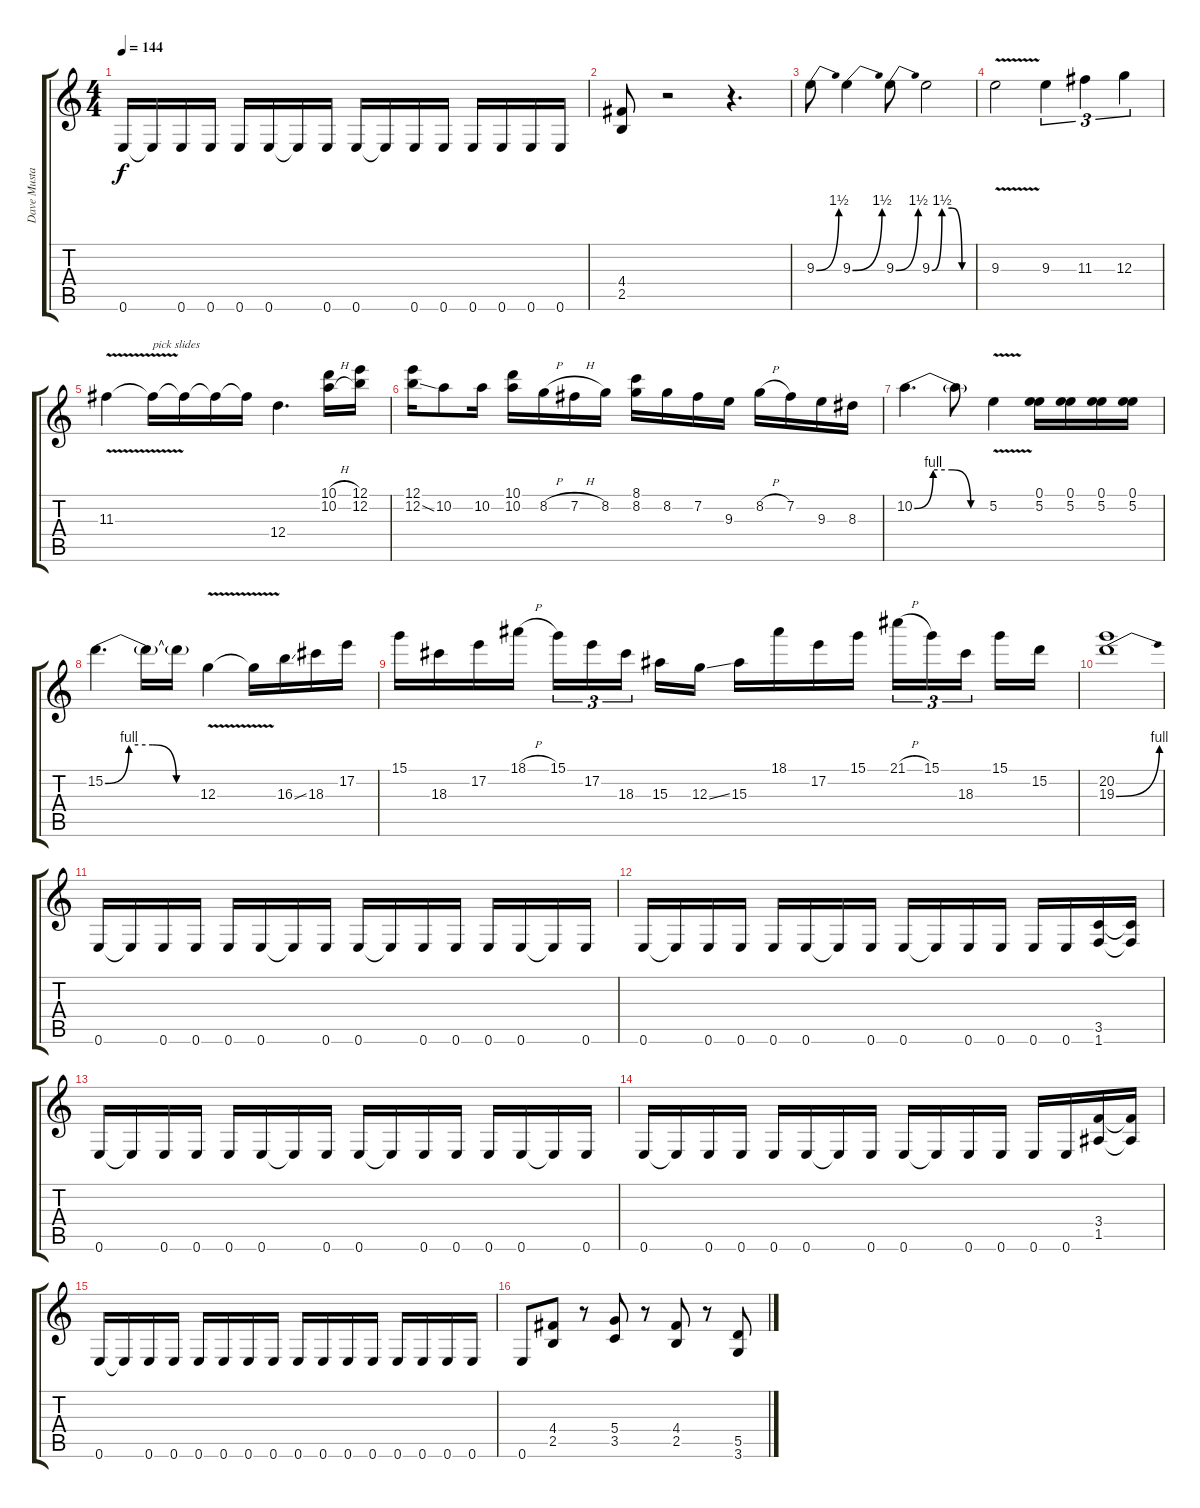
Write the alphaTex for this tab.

\track ("Dave Mustaine" "Dave Musta") {instrument distortionguitar}
\staff {score tabs}
\tuning (E4 B3 G3 D3 A2 E2) {hide}
\ts (4 4)
\tempo 144
\clef g2
\ks c
0.6.16{dy f} 0.6{t}.16 0.6.16 0.6.16 0.6.16 0.6.16 0.6{t}.16 0.6.16 0.6.16 0.6{t}.16 0.6.16 0.6.16 0.6.16 0.6.16 0.6.16 0.6.16 |
(4.4 2.5).8 r.2 r.4{d} |
9.3{be (bend 0 0 60 6)}.8 9.3{be (bend 0 0 60 6)}.4 9.3{be (bend 0 0 60 6)}.8 9.3{be (custom 0 0 15 6 30 6 45 0 60 0)}.2 |
9.3{v}.2 9.3.4{tu (3 2)} 11.3.4{tu (3 2)} 12.3.4{tu (3 2)} |
11.3{v}.4 11.3{t}.16{txt "pick slides"} 11.3{t}.16 11.3{t}.16 11.3{t}.16 12.4.4{d} (10.1{h} 10.2{h}).16 (12.1 12.2).16 |
(12.1 12.2{ss}).16 10.2.8 10.2.16 (10.1 10.2).16 8.2{h}.16 7.2{h}.16 8.2.16 (8.1 8.2).16 8.2.16 7.2.16 9.3.16 8.2{h}.16 7.2.16 9.3.16 8.3.16 |
10.2{be (custom 0 0 15 4 30 4 45 0 60 0)}.4{d} 10.2{t}.8 5.2{v}.4 (0.1 5.2).16 (0.1 5.2).16 (0.1 5.2).16 (0.1 5.2).16 |
15.2{be (custom 0 0 15 4 30 4 45 0 60 0)}.4{d} 15.2{t}.16 15.2{t}.16 12.3{v}.4 12.3{t}.16 16.3{ss}.16 18.3.16 17.2.16 |
15.1.16 18.3.16 17.2.16 18.1{h}.16 15.1.16{tu (3 2)} 17.2.16{tu (3 2)} 18.3.16{tu (3 2) beam splitsecondary} 15.3.16 12.3{ss}.16 15.3.16 18.1.16 17.2.16 15.1.16 21.1{h}.16{tu (3 2)} 15.1.16{tu (3 2)} 18.3.16{tu (3 2) beam splitsecondary} 15.1.16 15.2.16 |
(20.2 19.3{be (bend 0 0 60 4)}).1 |
0.6.16 0.6{t}.16 0.6.16 0.6.16 0.6.16 0.6.16 0.6{t}.16 0.6.16 0.6.16 0.6{t}.16 0.6.16 0.6.16 0.6.16 0.6.16 0.6{t}.16 0.6.16 |
0.6.16 0.6{t}.16 0.6.16 0.6.16 0.6.16 0.6.16 0.6{t}.16 0.6.16 0.6.16 0.6{t}.16 0.6.16 0.6.16 0.6.16 0.6.16 (3.5 1.6).16 (3.5{t} 1.6{t}).16 |
0.6.16 0.6{t}.16 0.6.16 0.6.16 0.6.16 0.6.16 0.6{t}.16 0.6.16 0.6.16 0.6{t}.16 0.6.16 0.6.16 0.6.16 0.6.16 0.6{t}.16 0.6.16 |
0.6.16 0.6{t}.16 0.6.16 0.6.16 0.6.16 0.6.16 0.6{t}.16 0.6.16 0.6.16 0.6{t}.16 0.6.16 0.6.16 0.6.16 0.6.16 (3.4 1.5).16 (3.4{t} 1.5{t}).16 |
0.6.16 0.6{t}.16 0.6.16 0.6.16 0.6.16 0.6.16 0.6.16 0.6.16 0.6.16 0.6.16 0.6.16 0.6.16 0.6.16 0.6.16 0.6.16 0.6.16 |
0.6.8 (4.4 2.5).8 r.8 (5.4 3.5).8 r.8 (4.4 2.5).8 r.8 (5.5 3.6).8
